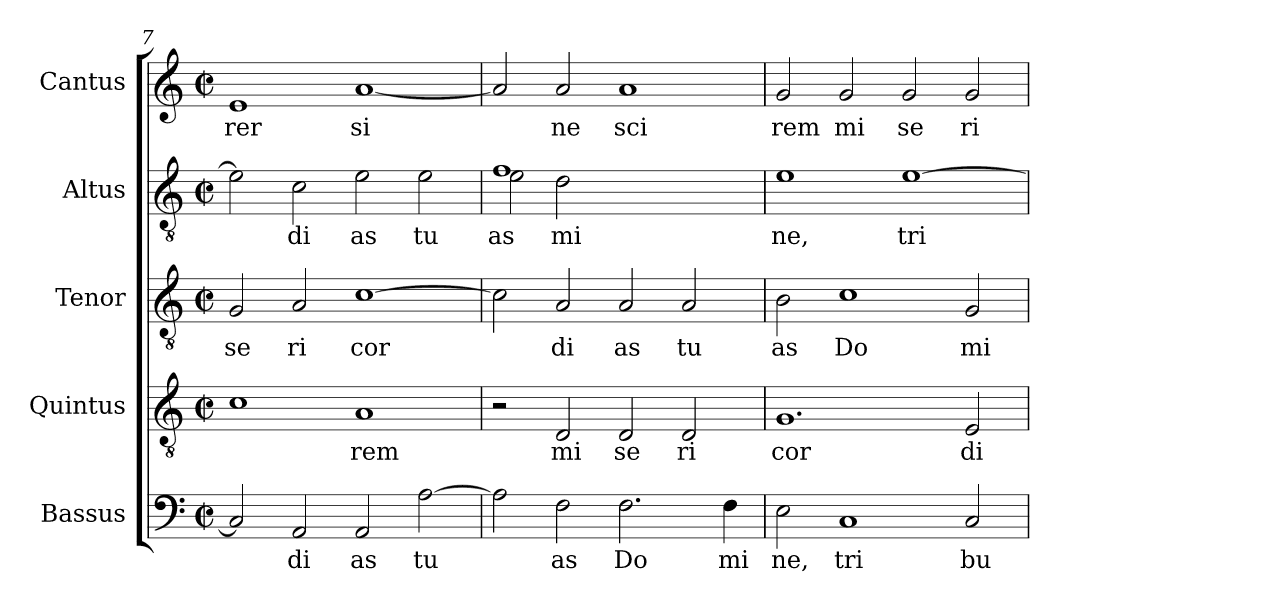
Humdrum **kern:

**kern	**text	**kern	**text	**kern	**text	**kern	**text	**kern	**text
*part5	*part5	*part4	*part4	*part3	*part3	*part2	*part2	*part1	*part1
*staff5	*staff5	*staff4	*staff4	*staff3	*staff3	*staff2	*staff2	*staff1	*staff1
*I"Bassus	*	*I"Quintus	*	*I"Tenor	*	*I"Altus	*	*I"Cantus	*
*clefF4	*	*clefGv2	*	*clefGv2	*	*clefGv2	*	*clefG2	*
*M2/2	*	*M2/2	*	*M2/2	*	*M2/2	*	*M2/2	*
*met(c|)	*	*met(c|)	*	*met(c|)	*	*met(c|)	*	*met(c|)	*
=7	=7	=7	=7	=7	=7	=7	=7	=7	=7
!	!	!	!	!	!LO:LY:b:cj	!	!	!	!LO:LY:b:cj
2C/]	.	1c	.	2G/	se	2e\]	.	1e	rer
!	!LO:LY:b:cj	!	!	!	!LO:LY:b:cj	!	!LO:LY:b:cj	!	!
2AA/	di	.	.	2A/	ri	2c\	di	.	.
!	!LO:LY:b:cj	!	!LO:LY:b:cj	!	!LO:LY:b:cj	!	!LO:LY:b:cj	!	!LO:LY:b:cj
2AA/	as	1A	-rem	[<1c	cor	2e\	as	[>1a	si
!	!LO:LY:b:cj	!	!	!	!	!	!LO:LY:b:cj	!	!
[>2A\	tu	.	.	.	.	2e\	tu	.	.
!!LO:LB:g=z
=8	=8	=8	=8	=8	=8	=8	=8	=8	=8
!	!	!	!	!	!	!	!LO:LY:b:cj	!	!
*	*	*	*	*	*	*^	*	*	*
!	!	!	!	!	!	!	!	!LO:LY:b:cj	!	!
2A\]	.	2r	.	2c\]	.	1f	2e\	as	2a/]	.
!	!LO:LY:b:cj	!	!LO:LY:b:cj	!	!LO:LY:b:cj	!	!	!LO:LY:b:cj	!	!LO:LY:b:cj
2F\	as	2D/	mi	2A/	di	.	2d\	mi	2a/	ne
!	!LO:LY:b:cj	!	!LO:LY:b:cj	!	!LO:LY:b:cj	!	!	!	!	!LO:LY:b:cj
2.F\	Do	2D/	se	2A/	as	1ryy	1ryy	.	1a	sci
!	!	!	!LO:LY:b:cj	!	!LO:LY:b:cj	!	!	!	!	!
.	.	2D/	ri	2A/	tu	.	.	.	.	.
!	!LO:LY:b:cj	!	!	!	!	!	!	!	!	!
4F\	mi	.	.	.	.	.	.	.	.	.
*	*	*	*	*	*	*v	*v	*	*	*
=9	=9	=9	=9	=9	=9	=9	=9	=9	=9
!	!LO:LY:b:cj	!	!LO:LY:b:cj	!	!LO:LY:b:cj	!	!LO:LY:b:cj	!	!LO:LY:b:cj
2E\	ne,	1.G	cor	2B\	as	1e	ne,	2g/	rem
!	!LO:LY:b:cj	!	!	!	!LO:LY:b:cj	!	!	!	!LO:LY:b:cj
1C	tri	.	.	1c	Do	.	.	2g/	mi
!	!	!	!	!	!	!	!LO:LY:b:cj	!	!LO:LY:b:cj
.	.	.	.	.	.	[>1e	tri	2g/	se
!	!LO:LY:b:cj	!	!LO:LY:b:cj	!	!LO:LY:b:cj	!	!	!	!LO:LY:b:cj
2C/	bu	2E/	di	2G/	mi	.	.	2g/	ri
=	=	=	=	=	=	=	=	=	=
*-	*-	*-	*-	*-	*-	*-	*-	*-	*-
